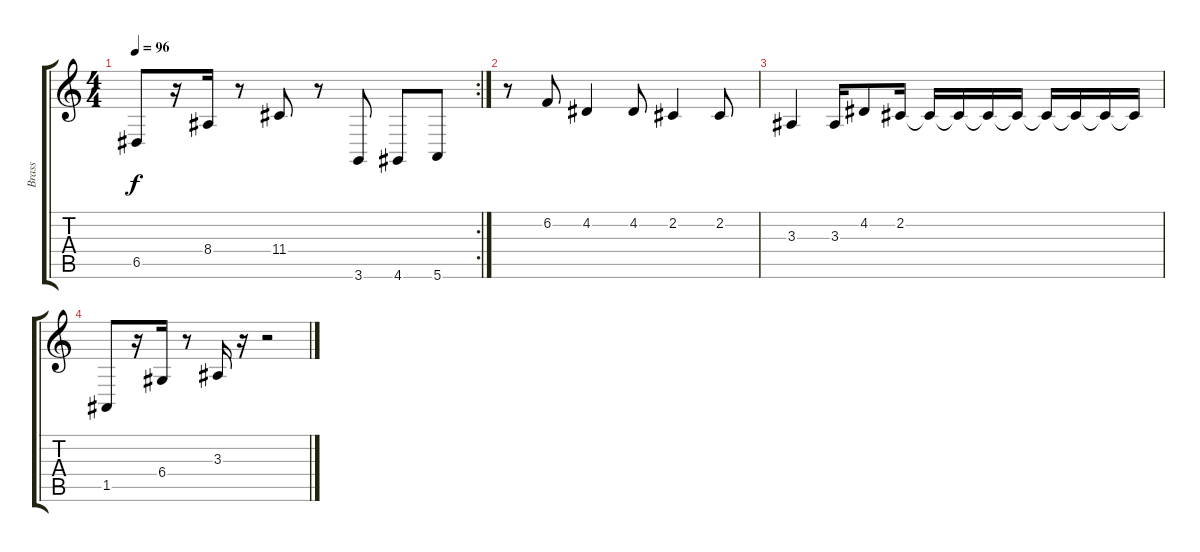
\track ("Brass" "Brass") {instrument brasssection}
\staff {score tabs}
\tuning (E4 B3 G3 D3 A2 E2) {hide}
\rc 2
\ts (4 4)
\tempo 96
\clef g2
\ks c
6.5.8{dy f} r.16 8.4.16 r.8 11.4.8 r.8 3.6.8 4.6.8 5.6.8 |
r.8 6.2.8 4.2.4 4.2.8 2.2.4 2.2.8 |
3.3.4 3.3.16 4.2.8 2.2.16 2.2{t}.16{volume 6} 2.2{t}.16{volume 7} 2.2{t}.16{volume 8} 2.2{t}.16{volume 9} 2.2{t}.16{volume 12} 2.2{t}.16{volume 16} 2.2{t}.16 2.2{t}.16 |
1.5.8 r.16 6.4.16 r.8 3.3.16 r.16 r.2
